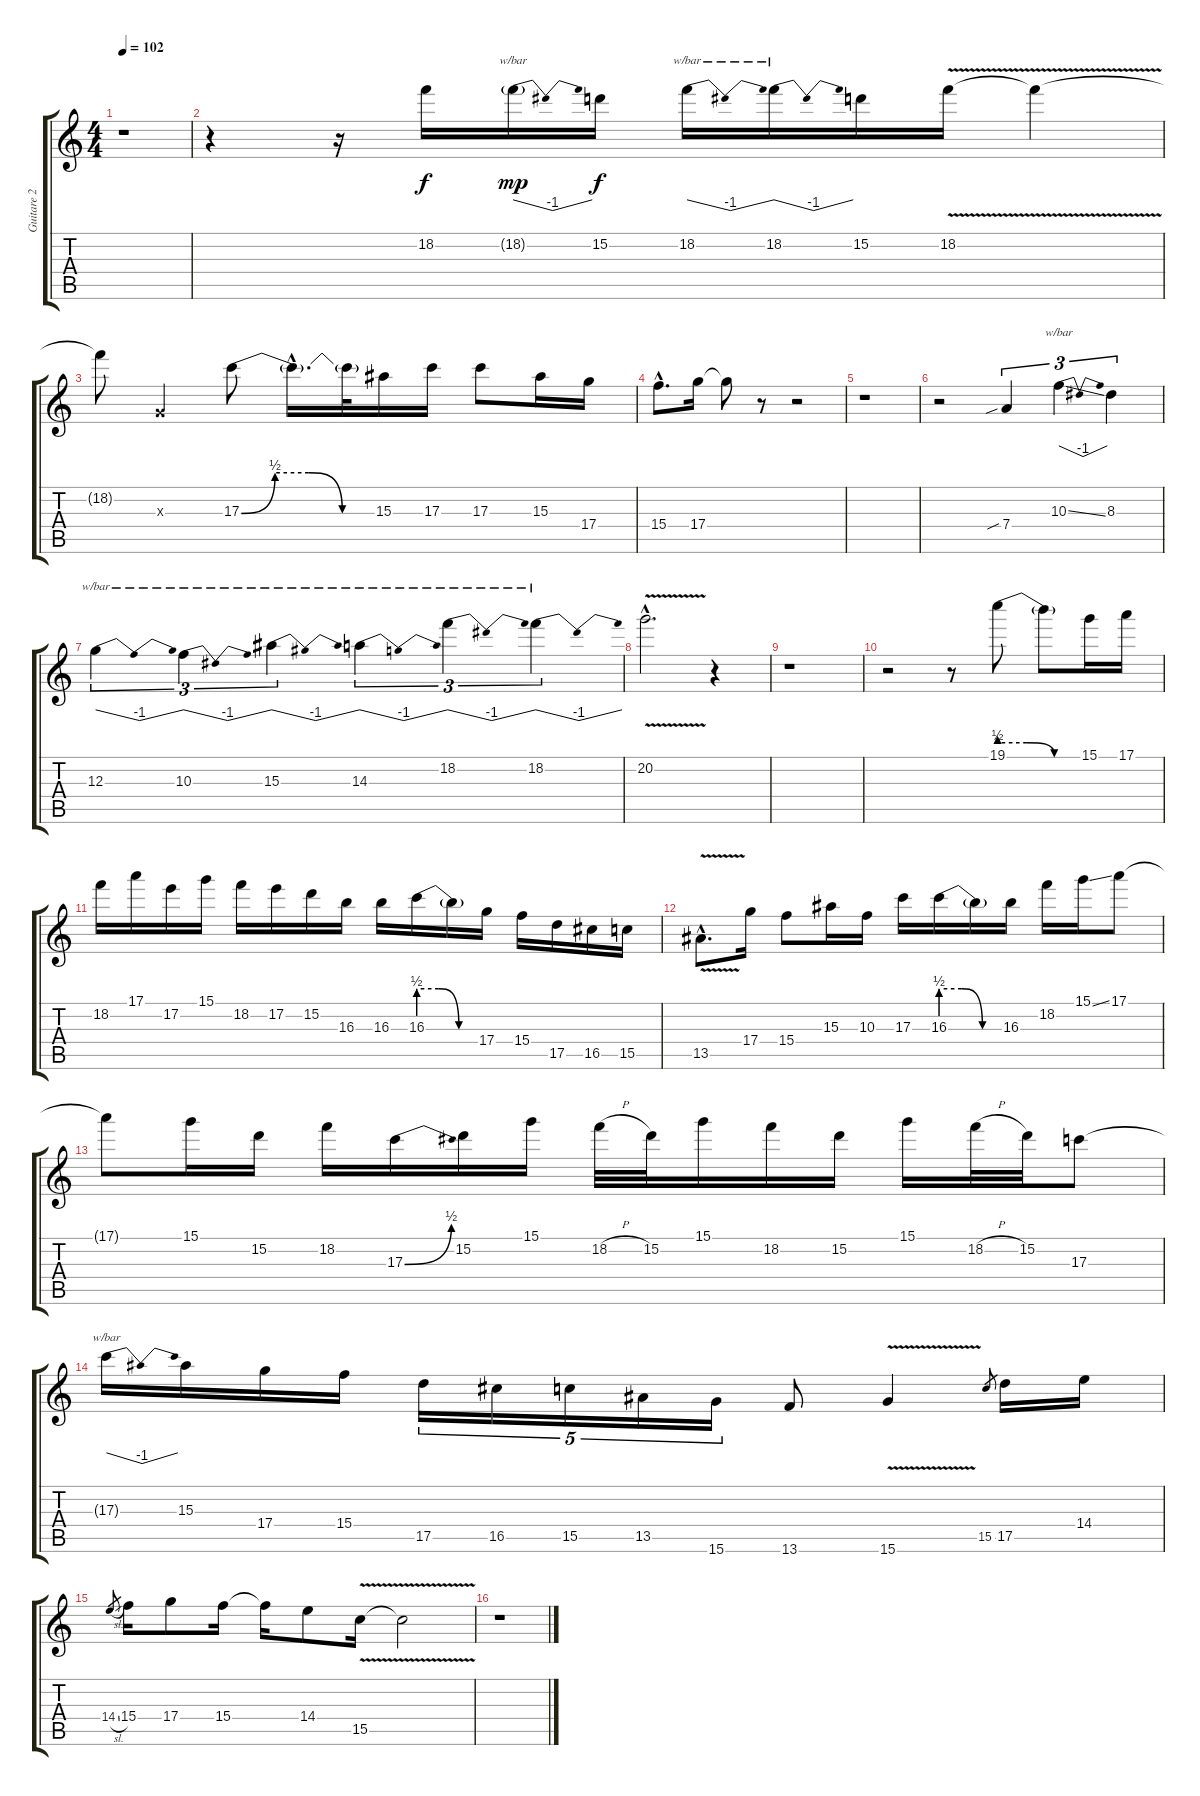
\track ("Guitare 2" "Guitare 2") {instrument overdrivenguitar}
\staff {score tabs}
\tuning (E4 B3 G3 D3 A2 E2) {hide}
\ts (4 4)
\tempo 102
\clef g2
\ks c
r.1{dy f} |
r.4 r.16 18.2.16 18.2{g}.16{tbe (dip default 0 0 30 -4 60 0) dy mp} 15.2.16{dy f} 18.2.16{tbe (dip default 0 0 30 -4 60 0)} 18.2.16{tbe (dip default 0 0 30 -4 60 0)} 15.2.16 18.2{v}.16 18.2{t}.4 |
18.2{t}.8 0.3{x}.4 17.3{be (custom 0 0 15 2 30 2 45 0 60 0)}.8 17.3{hac t}.16{d} 17.3{t}.32 15.3.16 17.3.16 17.3.8 15.3.16 17.4.16 |
15.4{hac}.8{d} 17.4.16 17.4{t}.8 r.8 r.2 |
r.1 |
r.2 7.4{sib}.4{tu (3 2)} 10.3{ss}.4{tu (3 2) tbe (dip default 0 0 30 -4 60 0)} 8.3.4{tu (3 2)} |
12.3.4{tu (3 2) tbe (dip default 0 0 30 -4 60 0)} 10.3.4{tu (3 2) tbe (dip default 0 0 30 -4 60 0)} 15.3.4{tu (3 2) tbe (dip default 0 0 30 -4 60 0)} 14.3.4{tu (3 2) tbe (dip default 0 0 30 -4 60 0)} 18.2.4{tu (3 2) tbe (dip default 0 0 30 -4 60 0)} 18.2.4{tu (3 2) tbe (dip default 0 0 30 -4 60 0)} |
20.2{v hac}.2{d} r.4 |
r.1 |
r.2 r.8 19.1{be (custom 0 2 20 2 40 0 60 0)}.8 19.1{t}.8 15.1.16 17.1.16 |
18.2.16 17.1.16 17.2.16 15.1.16 18.2.16 17.2.16 15.2.16 16.3.16 16.3.16 16.3{be (custom 0 2 20 2 40 0 60 0)}.16 16.3{t}.16 17.4.16 15.4.16 17.5.16 16.5.16 15.5.16 |
13.5{v hac}.8{d} 17.4.16 15.4.8 15.3.16 10.3.16 17.3.16 16.3{be (custom 0 2 20 2 40 0 60 0)}.16 16.3{t}.16 16.3.16 18.2.16 15.1{ss}.16 17.1.8 |
17.1{t}.8 15.1.16 15.2.16 18.2.16 17.3{be (bend 0 0 60 2)}.16 15.2.16 15.1.16 18.2{h}.32 15.2.32 15.1.16 18.2.16 15.2.16 15.1.16 18.2{h}.32 15.2.32 17.3.8 |
17.3{t}.16{tbe (dip default 0 0 30 -4 60 0)} 15.3.16 17.4.16 15.4.16 17.5.16{tu (5 4)} 16.5.16{tu (5 4)} 15.5.16{tu (5 4)} 13.5.16{tu (5 4)} 15.6.16{tu (5 4)} 13.6.8 15.6{v}.4 15.5.8{gr} 17.5.16 14.4.16 |
14.4{sl}.8{gr} 15.4.16 17.4.8 15.4.16 15.4{t}.16 14.4.8 15.5{v}.16 15.5{t}.2 |
r.1
